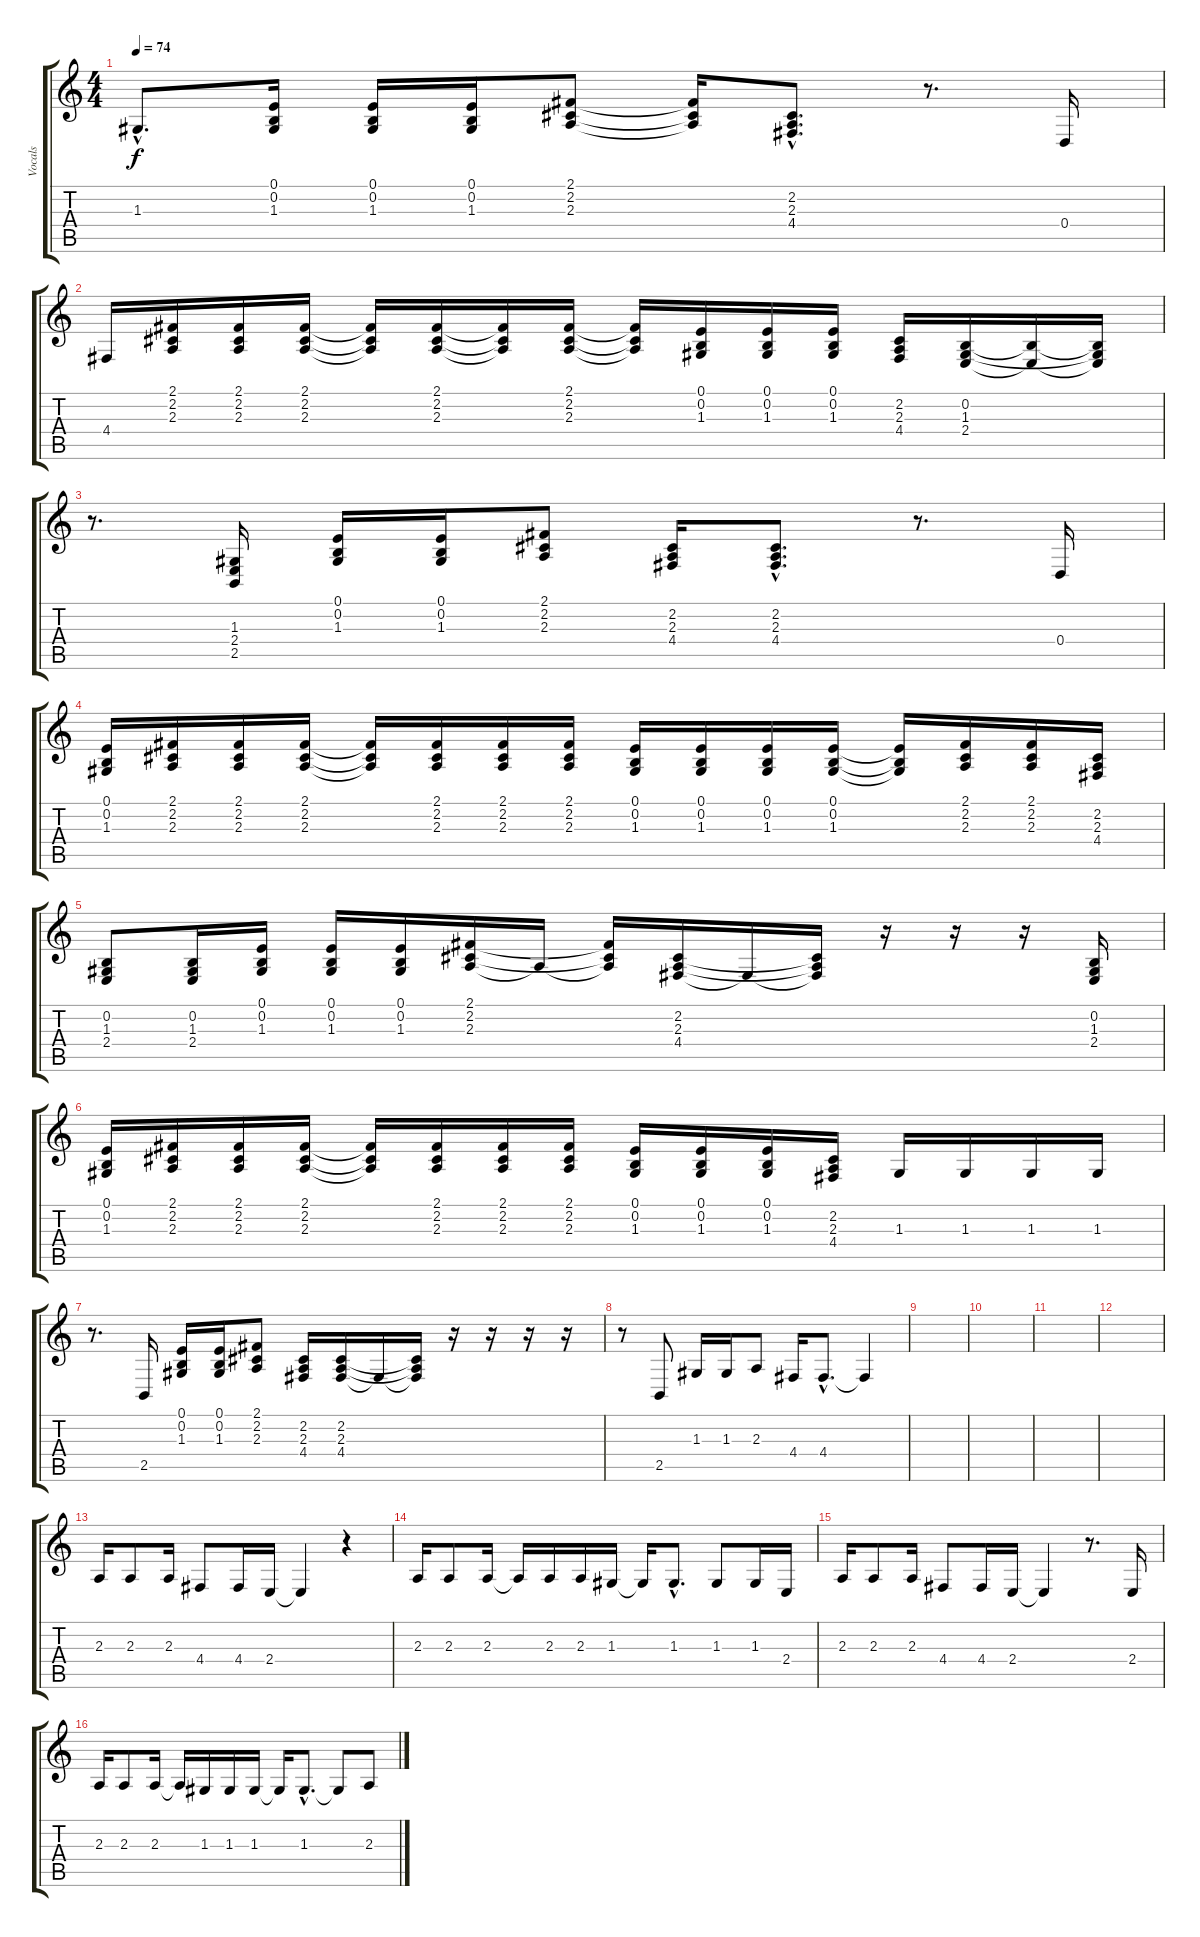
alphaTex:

\track ("Vocals" "Vocals") {instrument lead1square}
\staff {score tabs}
\tuning (E4 B3 G3 D3 A2 E2) {hide}
\ts (4 4)
\tempo 74
\clef g2
\ks c
1.3{hac t}.8{d dy f} (0.1 0.2 1.3).16 (0.1 0.2 1.3).16 (0.1 0.2 1.3).16 (2.1 2.2 2.3).8 (2.1{t} 2.2{t} 2.3{t}).16 (2.2{hac} 2.3{hac} 4.4{hac}).8{d} r.8{d} 0.4.16 |
4.4.16 (2.1 2.2 2.3).16 (2.1 2.2 2.3).16 (2.1 2.2 2.3).16 (2.1{t} 2.2{t} 2.3{t}).16 (2.1 2.2 2.3).16 (2.1{t} 2.2{t} 2.3{t}).16 (2.1 2.2 2.3).16 (2.1{t} 2.2{t} 2.3{t}).16 (0.1 0.2 1.3).16 (0.1 0.2 1.3).16 (0.1 0.2 1.3).16 (2.2 2.3 4.4).16 (0.2 1.3 2.4).16 (0.2{t} 2.4{t}).16 (0.2{t} 1.3{t} 2.4{t}).16 |
r.8{d} (1.3 2.4 2.5).16 (0.1 0.2 1.3).16 (0.1 0.2 1.3).16 (2.1 2.2 2.3).8 (2.2 2.3 4.4).16 (2.2{hac} 2.3{hac} 4.4{hac}).8{d} r.8{d} 0.4.16 |
(0.1 0.2 1.3).16 (2.1 2.2 2.3).16 (2.1 2.2 2.3).16 (2.1 2.2 2.3).16 (2.1{t} 2.2{t} 2.3{t}).16 (2.1 2.2 2.3).16 (2.1 2.2 2.3).16 (2.1 2.2 2.3).16 (0.1 0.2 1.3).16 (0.1 0.2 1.3).16 (0.1 0.2 1.3).16 (0.1 0.2 1.3).16 (0.1{t} 0.2{t} 1.3{t}).16 (2.1 2.2 2.3).16 (2.1 2.2 2.3).16 (2.2 2.3 4.4).16 |
(0.2 1.3 2.4).8 (0.2 1.3 2.4).16 (0.1 0.2 1.3).16 (0.1 0.2 1.3).16 (0.1 0.2 1.3).16 (2.1 2.2 2.3).16 2.3{t}.16 (2.1{t} 2.2{t} 2.3{t}).16 (2.2 2.3 4.4).16 4.4{t}.16 (2.2{t} 2.3{t} 4.4{t}).16 r.16 r.16 r.16 (0.2 1.3 2.4).16 |
(0.1 0.2 1.3).16 (2.1 2.2 2.3).16 (2.1 2.2 2.3).16 (2.1 2.2 2.3).16 (2.1{t} 2.2{t} 2.3{t}).16 (2.1 2.2 2.3).16 (2.1 2.2 2.3).16 (2.1 2.2 2.3).16 (0.1 0.2 1.3).16 (0.1 0.2 1.3).16 (0.1 0.2 1.3).16 (2.2 2.3 4.4).16 1.3.16 1.3.16 1.3.16 1.3.16 |
r.8{d} 2.5.16 (0.1 0.2 1.3).16 (0.1 0.2 1.3).16 (2.1 2.2 2.3).8 (2.2 2.3 4.4).16 (2.2 2.3 4.4).16 4.4{t}.16 (2.2{t} 2.3{t} 4.4{t}).16 r.16 r.16 r.16 r.16 |
r.8 2.5.8 1.3.16 1.3.16 2.3.8 4.4.16 4.4{hac}.8{d} 4.4{t}.4 |
|
|
|
|
2.3.16 2.3.8 2.3.16 4.4.8 4.4.16 2.4.16 2.4{t}.4 r.4 |
2.3.16 2.3.8 2.3.16 2.3{t}.16 2.3.16 2.3.16 1.3.16 1.3{t}.16 1.3{hac}.8{d} 1.3.8 1.3.16 2.4.16 |
2.3.16 2.3.8 2.3.16 4.4.8 4.4.16 2.4.16 2.4{t}.4 r.8{d} 2.4.16 |
2.3.16 2.3.8 2.3.16 2.3{t}.16 1.3.16 1.3.16 1.3.16 1.3{t}.16 1.3{hac}.8{d} 1.3{t}.8 2.3.8
